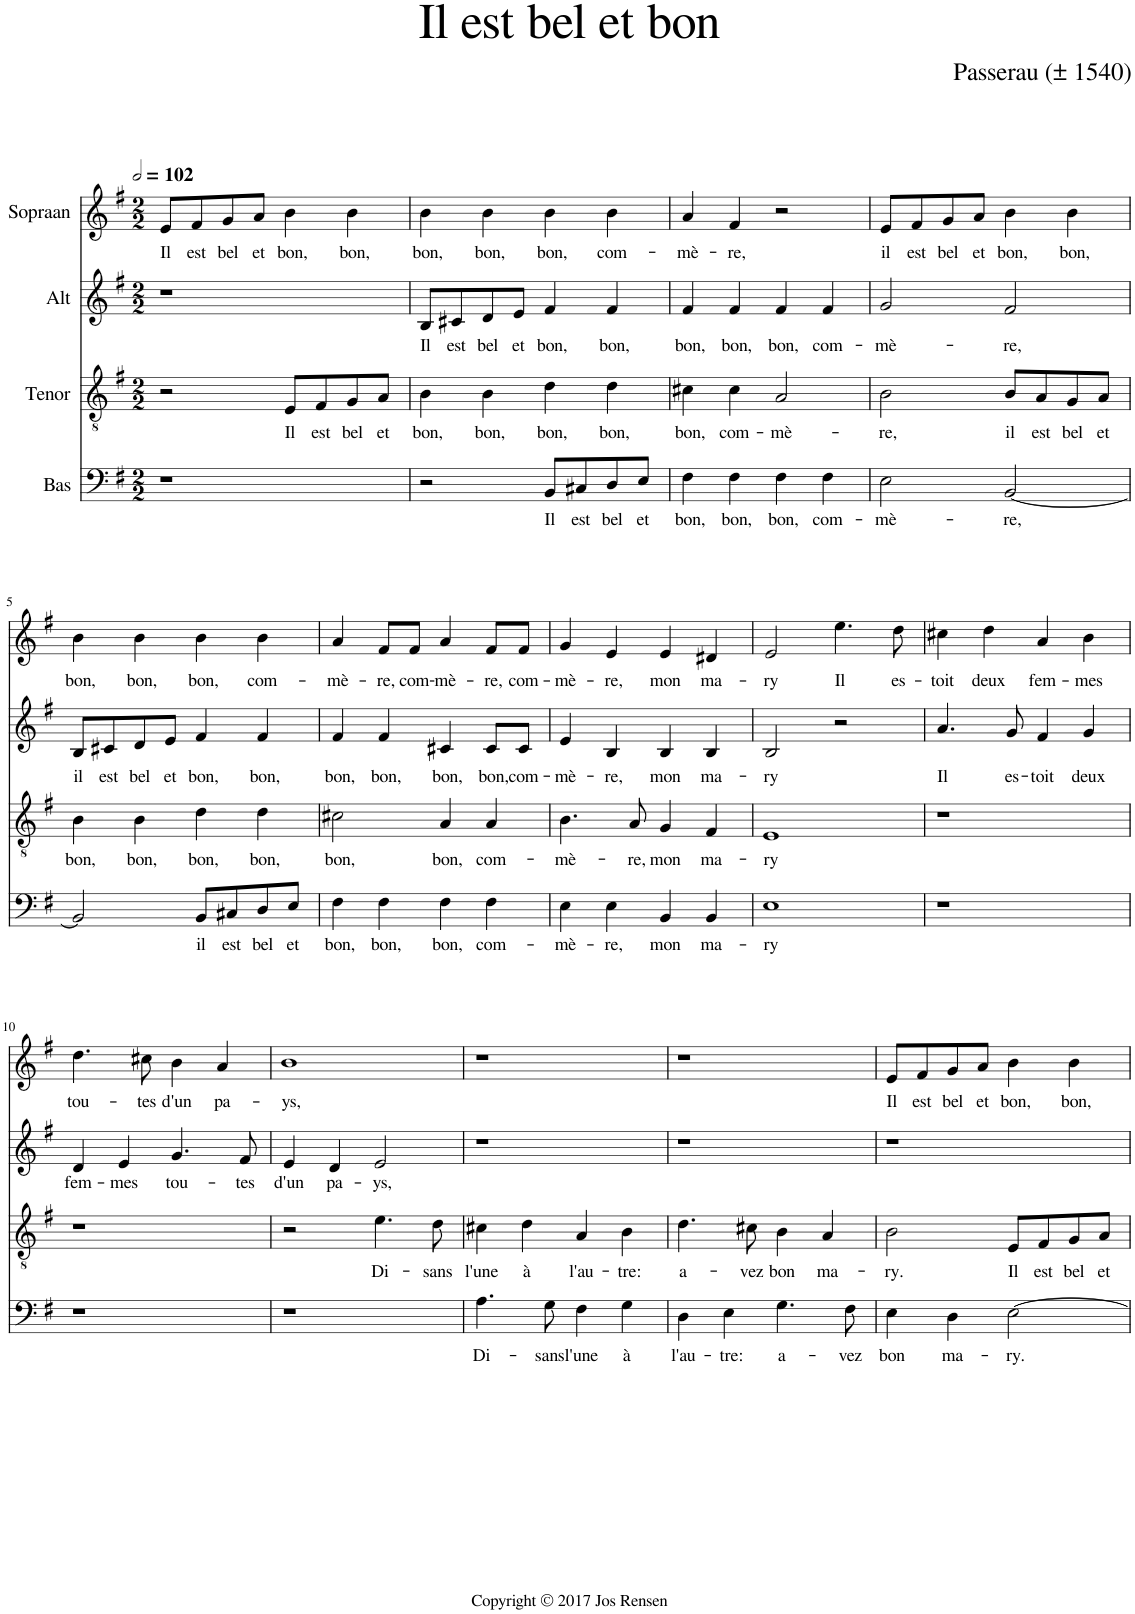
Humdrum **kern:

**kern	**text	**kern	**text	**kern	**text	**kern	**text
*part4	*part4	*part3	*part3	*part2	*part2	*part1	*part1
*staff4	*staff4	*staff3	*staff3	*staff2	*staff2	*staff1	*staff1
*I"Bas	*	*I"Tenor	*	*I"Alt	*	*I"Sopraan	*
*clefF4	*	*clefGv2	*	*clefG2	*	*clefG2	*
*k[f#]	*	*k[f#]	*	*k[f#]	*	*k[f#]	*
*M2/2	*	*M2/2	*	*M2/2	*	*M2/2	*
*MM204	*	*MM204	*	*MM204	*	*MM204	*
=1	=1	=1	=1	=1	=1	=1	=1
!	!	!	!	!	!	!	!LO:LY:b
1r	.	2r	.	1r	.	8e/L	Il
!	!	!	!	!	!	!	!LO:LY:b
.	.	.	.	.	.	8f#/	est
!	!	!	!	!	!	!	!LO:LY:b
.	.	.	.	.	.	8g/	bel
!	!	!	!	!	!	!	!LO:LY:b
.	.	.	.	.	.	8a/J	et
!	!	!	!LO:LY:b	!	!	!	!LO:LY:b
.	.	8E/L	Il	.	.	4b\	bon,
!	!	!	!LO:LY:b	!	!	!	!
.	.	8F#/	est	.	.	.	.
!	!	!	!LO:LY:b	!	!	!	!LO:LY:b
.	.	8G/	bel	.	.	4b\	bon,
!	!	!	!LO:LY:b	!	!	!	!
.	.	8A/J	et	.	.	.	.
=2	=2	=2	=2	=2	=2	=2	=2
!	!	!	!LO:LY:b	!	!LO:LY:b	!	!LO:LY:b
2r	.	4B\	bon,	8B/L	Il	4b\	bon,
!	!	!	!	!	!LO:LY:b	!	!
.	.	.	.	8c#X/	est	.	.
!	!	!	!LO:LY:b	!	!LO:LY:b	!	!LO:LY:b
.	.	4B\	bon,	8d/	bel	4b\	bon,
!	!	!	!	!	!LO:LY:b	!	!
.	.	.	.	8e/J	et	.	.
!	!LO:LY:b	!	!LO:LY:b	!	!LO:LY:b	!	!LO:LY:b
8BB/L	Il	4d\	bon,	4f#/	bon,	4b\	bon,
!	!LO:LY:b	!	!	!	!	!	!
8C#X/	est	.	.	.	.	.	.
!	!LO:LY:b	!	!LO:LY:b	!	!LO:LY:b	!	!LO:LY:b
8D/	bel	4d\	bon,	4f#/	bon,	4b\	com-
!	!LO:LY:b	!	!	!	!	!	!
8E/J	et	.	.	.	.	.	.
=3	=3	=3	=3	=3	=3	=3	=3
!	!LO:LY:b	!	!LO:LY:b	!	!LO:LY:b	!	!LO:LY:b
4F#\	bon,	4c#X\	bon,	4f#/	bon,	4a/	-mè-
!	!LO:LY:b	!	!LO:LY:b	!	!LO:LY:b	!	!LO:LY:b
4F#\	bon,	4c#\	com-	4f#/	bon,	4f#/	-re,
!	!LO:LY:b	!	!LO:LY:b	!	!LO:LY:b	!	!
4F#\	bon,	2A/	-mè-	4f#/	bon,	2r	.
!	!LO:LY:b	!	!	!	!LO:LY:b	!	!
4F#\	com-	.	.	4f#/	com-	.	.
=4	=4	=4	=4	=4	=4	=4	=4
!	!LO:LY:b	!	!LO:LY:b	!	!LO:LY:b	!	!LO:LY:b
2E\	-mè-	2B\	-re,	2g/	-mè-	8e/L	il
!	!	!	!	!	!	!	!LO:LY:b
.	.	.	.	.	.	8f#/	est
!	!	!	!	!	!	!	!LO:LY:b
.	.	.	.	.	.	8g/	bel
!	!	!	!	!	!	!	!LO:LY:b
.	.	.	.	.	.	8a/J	et
!	!LO:LY:b	!	!LO:LY:b	!	!LO:LY:b	!	!LO:LY:b
[2BB/	-re,	8B/L	il	2f#/	-re,	4b\	bon,
!	!	!	!LO:LY:b	!	!	!	!
.	.	8A/	est	.	.	.	.
!	!	!	!LO:LY:b	!	!	!	!LO:LY:b
.	.	8G/	bel	.	.	4b\	bon,
!	!	!	!LO:LY:b	!	!	!	!
.	.	8A/J	et	.	.	.	.
!!LO:LB:g=z
=5	=5	=5	=5	=5	=5	=5	=5
!	!	!	!LO:LY:b	!	!LO:LY:b	!	!LO:LY:b
2BB/]	.	4B\	bon,	8B/L	il	4b\	bon,
!	!	!	!	!	!LO:LY:b	!	!
.	.	.	.	8c#X/	est	.	.
!	!	!	!LO:LY:b	!	!LO:LY:b	!	!LO:LY:b
.	.	4B\	bon,	8d/	bel	4b\	bon,
!	!	!	!	!	!LO:LY:b	!	!
.	.	.	.	8e/J	et	.	.
!	!LO:LY:b	!	!LO:LY:b	!	!LO:LY:b	!	!LO:LY:b
8BB/L	il	4d\	bon,	4f#/	bon,	4b\	bon,
!	!LO:LY:b	!	!	!	!	!	!
8C#X/	est	.	.	.	.	.	.
!	!LO:LY:b	!	!LO:LY:b	!	!LO:LY:b	!	!LO:LY:b
8D/	bel	4d\	bon,	4f#/	bon,	4b\	com-
!	!LO:LY:b	!	!	!	!	!	!
8E/J	et	.	.	.	.	.	.
=6	=6	=6	=6	=6	=6	=6	=6
!	!LO:LY:b	!	!LO:LY:b	!	!LO:LY:b	!	!LO:LY:b
4F#\	bon,	2c#X\	bon,	4f#/	bon,	4a/	-mè-
!	!LO:LY:b	!	!	!	!LO:LY:b	!	!LO:LY:b
4F#\	bon,	.	.	4f#/	bon,	8f#/L	-re,
!	!	!	!	!	!	!	!LO:LY:b
.	.	.	.	.	.	8f#/J	com-
!	!LO:LY:b	!	!LO:LY:b	!	!LO:LY:b	!	!LO:LY:b
4F#\	bon,	4A/	bon,	4c#X/	bon,	4a/	-mè-
!	!LO:LY:b	!	!LO:LY:b	!	!LO:LY:b	!	!LO:LY:b
4F#\	com-	4A/	com-	8c#/L	bon,	8f#/L	-re,
!	!	!	!	!	!LO:LY:b	!	!LO:LY:b
.	.	.	.	8c#/J	com-	8f#/J	com-
=7	=7	=7	=7	=7	=7	=7	=7
!	!LO:LY:b	!	!LO:LY:b	!	!LO:LY:b	!	!LO:LY:b
4E\	-mè-	4.B\	-mè-	4e/	-mè-	4g/	-mè-
!	!LO:LY:b	!	!	!	!LO:LY:b	!	!LO:LY:b
4E\	-re,	.	.	4B/	-re,	4e/	-re,
!	!	!	!LO:LY:b	!	!	!	!
.	.	8A/	-re,	.	.	.	.
!	!LO:LY:b	!	!LO:LY:b	!	!LO:LY:b	!	!LO:LY:b
4BB/	mon	4G/	mon	4B/	mon	4e/	mon
!	!LO:LY:b	!	!LO:LY:b	!	!LO:LY:b	!	!LO:LY:b
4BB/	ma-	4F#/	ma-	4B/	ma-	4d#X/	ma-
=8	=8	=8	=8	=8	=8	=8	=8
!	!LO:LY:b	!	!LO:LY:b	!	!LO:LY:b	!	!LO:LY:b
1E	-ry	1E	-ry	2B/	-ry	2e/	-ry
!	!	!	!	!	!	!	!LO:LY:b
.	.	.	.	2r	.	4.ee\	Il
!	!	!	!	!	!	!	!LO:LY:b
.	.	.	.	.	.	8dd\	es-
=9	=9	=9	=9	=9	=9	=9	=9
!	!	!	!	!	!LO:LY:b	!	!LO:LY:b
1r	.	1r	.	4.a/	Il	4cc#X\	-toit
!	!	!	!	!	!	!	!LO:LY:b
.	.	.	.	.	.	4dd\	deux
!	!	!	!	!	!LO:LY:b	!	!
.	.	.	.	8g/	es-	.	.
!	!	!	!	!	!LO:LY:b	!	!LO:LY:b
.	.	.	.	4f#/	-toit	4a/	fem-
!	!	!	!	!	!LO:LY:b	!	!LO:LY:b
.	.	.	.	4g/	deux	4b\	-mes
!!LO:LB:g=z
=10	=10	=10	=10	=10	=10	=10	=10
!	!	!	!	!	!LO:LY:b	!	!LO:LY:b
1r	.	1r	.	4d/	fem-	4.dd\	tou-
!	!	!	!	!	!LO:LY:b	!	!
.	.	.	.	4e/	-mes	.	.
!	!	!	!	!	!	!	!LO:LY:b
.	.	.	.	.	.	8cc#X\	-tes
!	!	!	!	!	!LO:LY:b	!	!LO:LY:b
.	.	.	.	4.g/	tou-	4b\	d'un
!	!	!	!	!	!	!	!LO:LY:b
.	.	.	.	.	.	4a/	pa-
!	!	!	!	!	!LO:LY:b	!	!
.	.	.	.	8f#/	-tes	.	.
=11	=11	=11	=11	=11	=11	=11	=11
!	!	!	!	!	!LO:LY:b	!	!LO:LY:b
1r	.	2r	.	4e/	d'un	1b	-ys,
!	!	!	!	!	!LO:LY:b	!	!
.	.	.	.	4d/	pa-	.	.
!	!	!	!LO:LY:b	!	!LO:LY:b	!	!
.	.	4.e\	Di-	2e/	-ys,	.	.
!	!	!	!LO:LY:b	!	!	!	!
.	.	8d\	-sans	.	.	.	.
=12	=12	=12	=12	=12	=12	=12	=12
!	!LO:LY:b	!	!LO:LY:b	!	!	!	!
4.A\	Di-	4c#X\	l'une	1r	.	1r	.
!	!	!	!LO:LY:b	!	!	!	!
.	.	4d\	à	.	.	.	.
!	!LO:LY:b	!	!	!	!	!	!
8G\	-sans	.	.	.	.	.	.
!	!LO:LY:b	!	!LO:LY:b	!	!	!	!
4F#\	l'une	4A/	l'au-	.	.	.	.
!	!LO:LY:b	!	!LO:LY:b	!	!	!	!
4G\	à	4B\	-tre:	.	.	.	.
=13	=13	=13	=13	=13	=13	=13	=13
!	!LO:LY:b	!	!LO:LY:b	!	!	!	!
4D\	l'au-	4.d\	a-	1r	.	1r	.
!	!LO:LY:b	!	!	!	!	!	!
4E\	-tre:	.	.	.	.	.	.
!	!	!	!LO:LY:b	!	!	!	!
.	.	8c#X\	-vez	.	.	.	.
!	!LO:LY:b	!	!LO:LY:b	!	!	!	!
4.G\	a-	4B\	bon	.	.	.	.
!	!	!	!LO:LY:b	!	!	!	!
.	.	4A/	ma-	.	.	.	.
!	!LO:LY:b	!	!	!	!	!	!
8F#\	-vez	.	.	.	.	.	.
=14	=14	=14	=14	=14	=14	=14	=14
!	!LO:LY:b	!	!LO:LY:b	!	!	!	!LO:LY:b
4E\	bon	2B\	-ry.	1r	.	8e/L	Il
!	!	!	!	!	!	!	!LO:LY:b
.	.	.	.	.	.	8f#/	est
!	!LO:LY:b	!	!	!	!	!	!LO:LY:b
4D\	ma-	.	.	.	.	8g/	bel
!	!	!	!	!	!	!	!LO:LY:b
.	.	.	.	.	.	8a/J	et
!	!LO:LY:b	!	!LO:LY:b	!	!	!	!LO:LY:b
[2E\	-ry.	8E/L	Il	.	.	4b\	bon,
!	!	!	!LO:LY:b	!	!	!	!
.	.	8F#/	est	.	.	.	.
!	!	!	!LO:LY:b	!	!	!	!LO:LY:b
.	.	8G/	bel	.	.	4b\	bon,
!	!	!	!LO:LY:b	!	!	!	!
.	.	8A/J	et	.	.	.	.
=	=	=	=	=	=	=	=
*-	*-	*-	*-	*-	*-	*-	*-
